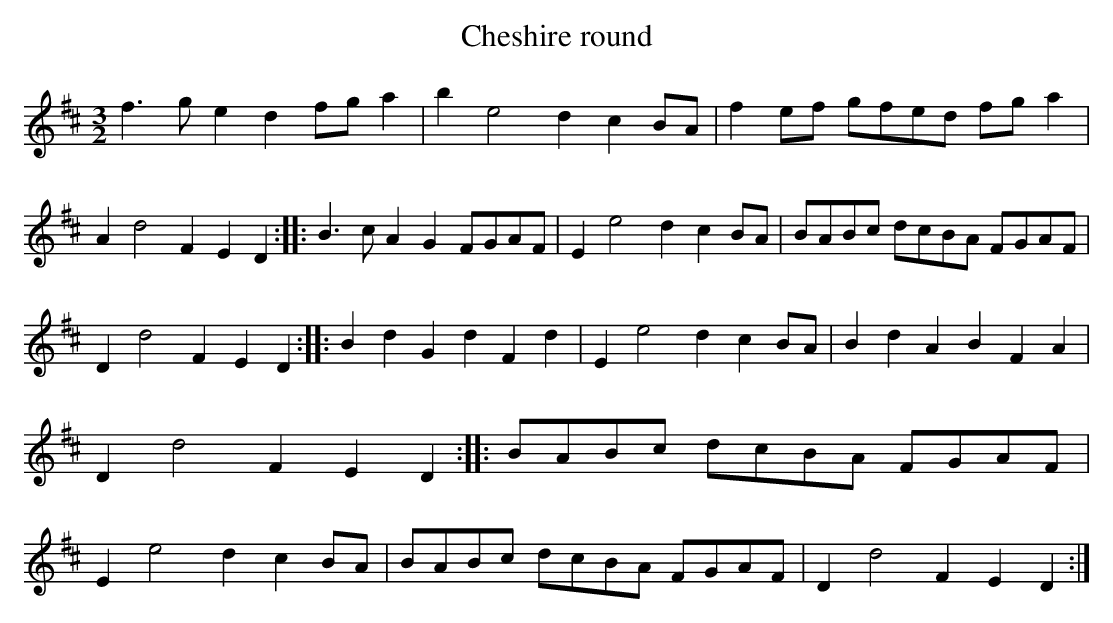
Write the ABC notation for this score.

X:1
T:Cheshire round
M:3/2
L:1/8
K:D
f3g e2d2 fga2 | b2e4 d2c2BA |\
f2ef gfed fga2 | A2d4 F2E2D2 ::\
B3c A2G2 FGAF | E2e4 d2c2BA |\
BABc dcBA FGAF | D2d4 F2E2D2 ::\
B2d2 G2d2 F2d2 | E2e4 d2c2BA | \
B2d2 A2B2 F2A2 | D2d4 F2E2D2 ::\
BABc dcBA FGAF | E2e4 d2c2BA |\
BABc dcBA FGAF | D2d4 F2E2D2 :|
